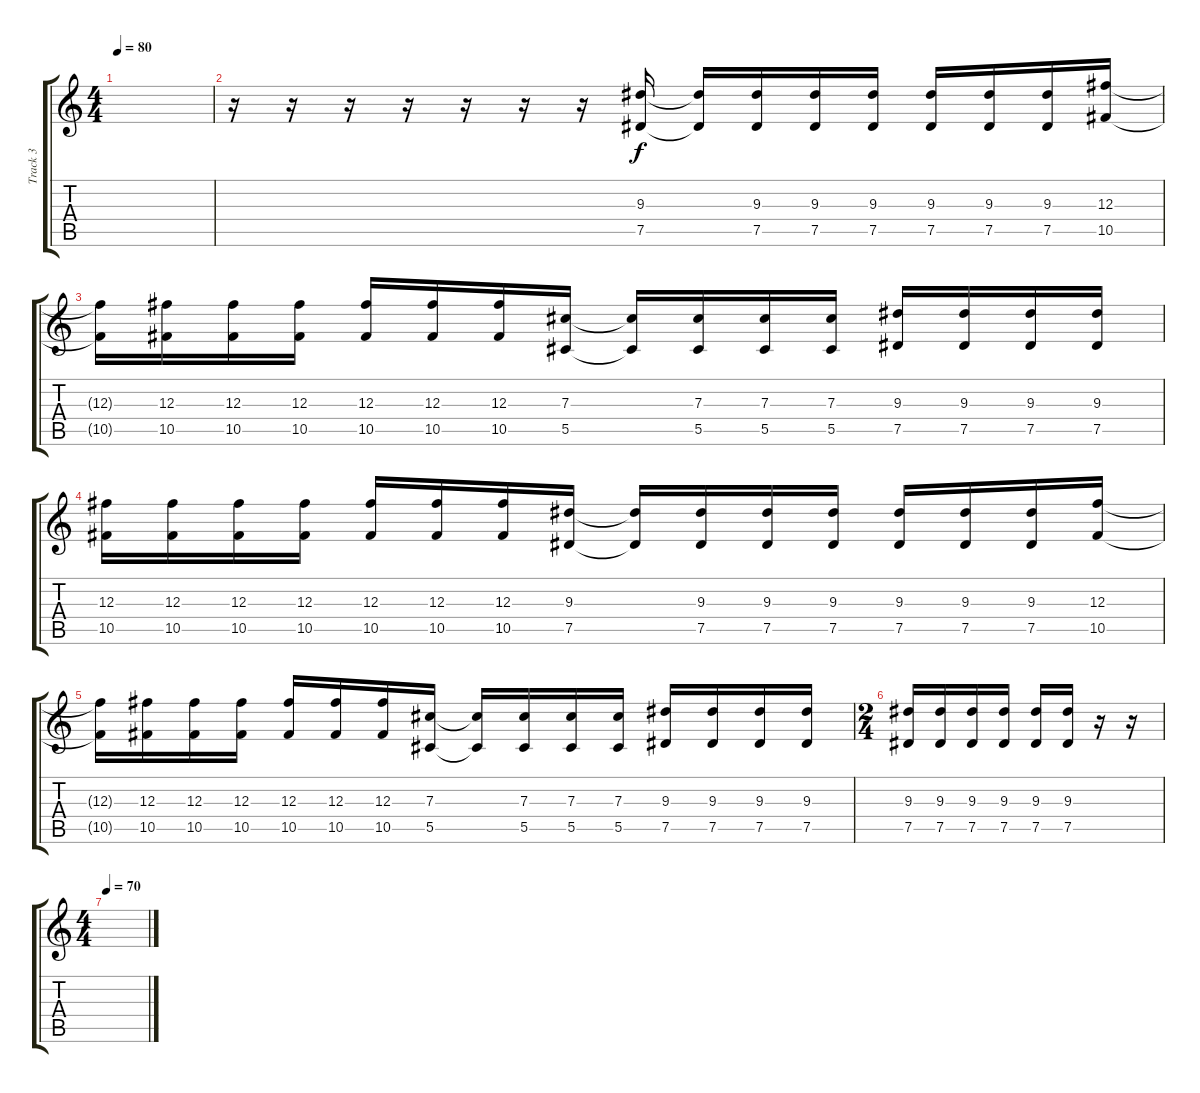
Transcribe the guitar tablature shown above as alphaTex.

\track ("Track 3" "Track 3") {instrument distortionguitar}
\staff {score tabs}
\tuning (Eb4 Bb3 Gb3 Db3 Ab2 Db2) {hide}
\ts (4 4)
\tempo 80
\clef g2
\ks c
|
r.16 r.16 r.16 r.16 r.16 r.16 r.16 (9.3 7.5).16 (9.3{t} 7.5{t}).16 (9.3 7.5).16 (9.3 7.5).16 (9.3 7.5).16 (9.3 7.5).16 (9.3 7.5).16 (9.3 7.5).16 (12.3 10.5).16 |
(12.3{t} 10.5{t}).16 (12.3 10.5).16 (12.3 10.5).16 (12.3 10.5).16 (12.3 10.5).16 (12.3 10.5).16 (12.3 10.5).16 (7.3 5.5).16 (7.3{t} 5.5{t}).16 (7.3 5.5).16 (7.3 5.5).16 (7.3 5.5).16 (9.3 7.5).16 (9.3 7.5).16 (9.3 7.5).16 (9.3 7.5).16 |
(12.3 10.5).16 (12.3 10.5).16 (12.3 10.5).16 (12.3 10.5).16 (12.3 10.5).16 (12.3 10.5).16 (12.3 10.5).16 (9.3 7.5).16 (9.3{t} 7.5{t}).16 (9.3 7.5).16 (9.3 7.5).16 (9.3 7.5).16 (9.3 7.5).16 (9.3 7.5).16 (9.3 7.5).16 (12.3 10.5).16 |
(12.3{t} 10.5{t}).16 (12.3 10.5).16 (12.3 10.5).16 (12.3 10.5).16 (12.3 10.5).16 (12.3 10.5).16 (12.3 10.5).16 (7.3 5.5).16 (7.3{t} 5.5{t}).16 (7.3 5.5).16 (7.3 5.5).16 (7.3 5.5).16 (9.3 7.5).16 (9.3 7.5).16 (9.3 7.5).16 (9.3 7.5).16 |
\ts (2 4)
(9.3 7.5).16 (9.3 7.5).16 (9.3 7.5).16 (9.3 7.5).16 (9.3 7.5).16 (9.3 7.5).16 r.16 r.16 |
\ts (4 4)
\tempo 70
